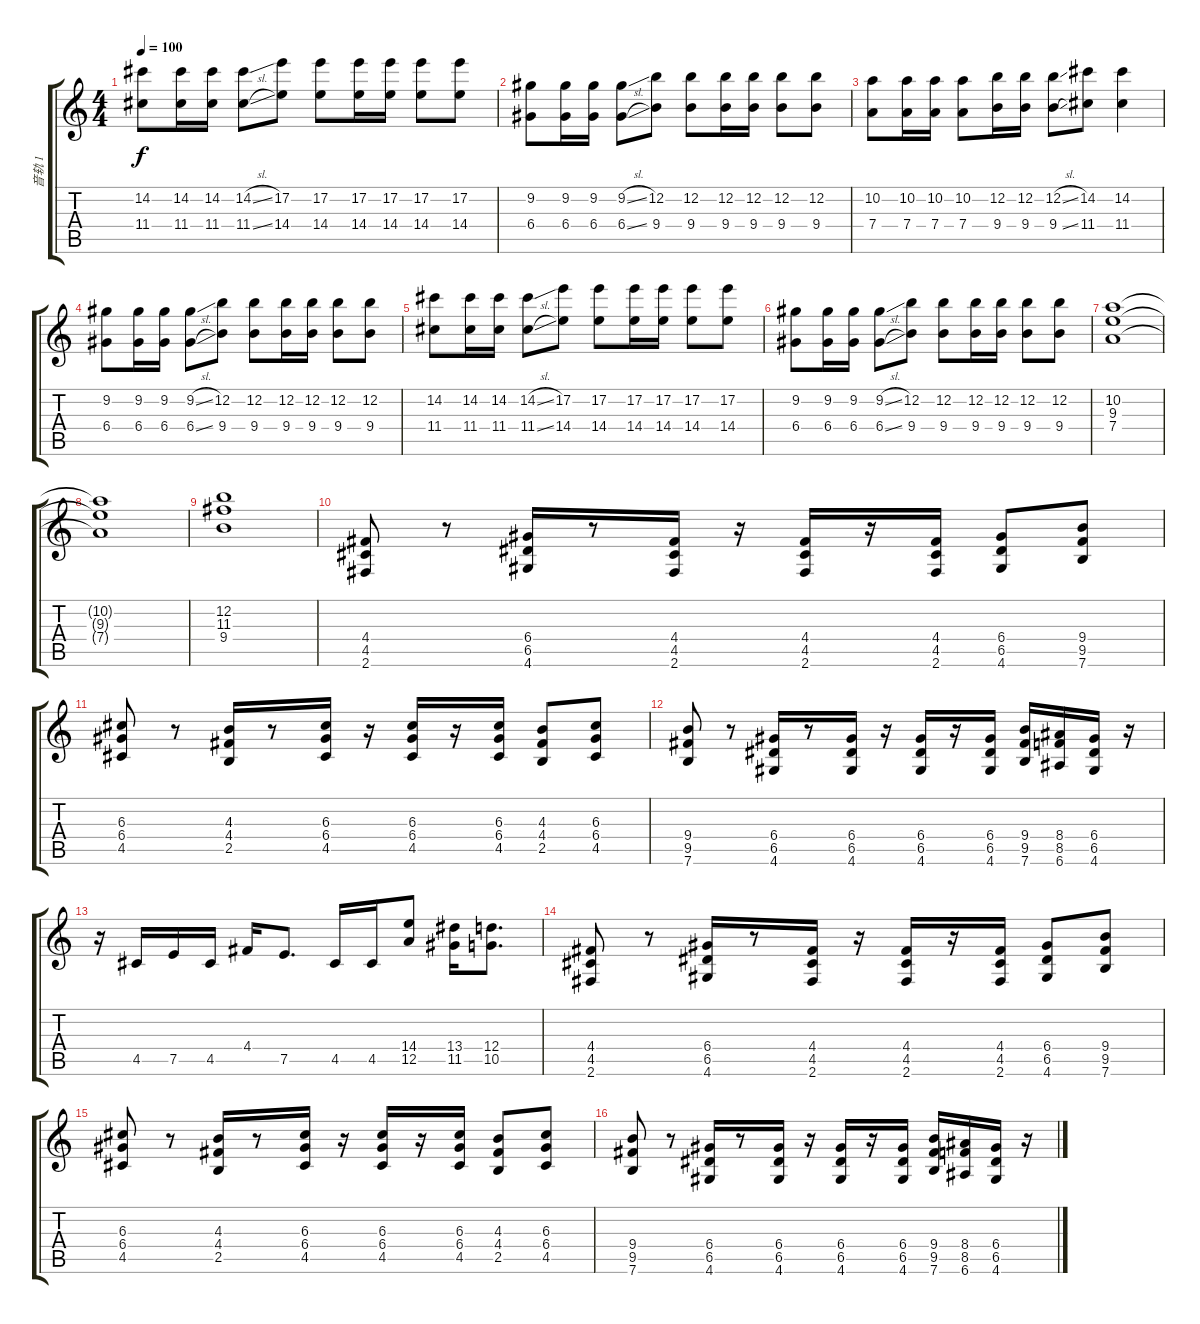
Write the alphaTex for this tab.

\track ("音轨 1" "音轨 1") {instrument distortionguitar}
\staff {score tabs}
\tuning (E4 B3 G3 D3 A2 E2) {hide}
\ts (4 4)
\tempo 100
\clef g2
\ks c
(14.2 11.4).8{dy f} (14.2 11.4).16 (14.2 11.4).16 (14.2{sl} 11.4{sl}).8 (17.2 14.4).8 (17.2 14.4).8 (17.2 14.4).16 (17.2 14.4).16 (17.2 14.4).8 (17.2 14.4).8 |
(9.2 6.4).8 (9.2 6.4).16 (9.2 6.4).16 (9.2{sl} 6.4{sl}).8 (12.2 9.4).8 (12.2 9.4).8 (12.2 9.4).16 (12.2 9.4).16 (12.2 9.4).8 (12.2 9.4).8 |
(10.2 7.4).8 (10.2 7.4).16 (10.2 7.4).16 (10.2 7.4).8 (12.2 9.4).16 (12.2 9.4).16 (12.2{sl} 9.4{sl}).8 (14.2 11.4).8 (14.2 11.4).4 |
(9.2 6.4).8 (9.2 6.4).16 (9.2 6.4).16 (9.2{sl} 6.4{sl}).8 (12.2 9.4).8 (12.2 9.4).8 (12.2 9.4).16 (12.2 9.4).16 (12.2 9.4).8 (12.2 9.4).8 |
(14.2 11.4).8 (14.2 11.4).16 (14.2 11.4).16 (14.2{sl} 11.4{sl}).8 (17.2 14.4).8 (17.2 14.4).8 (17.2 14.4).16 (17.2 14.4).16 (17.2 14.4).8 (17.2 14.4).8 |
(9.2 6.4).8 (9.2 6.4).16 (9.2 6.4).16 (9.2{sl} 6.4{sl}).8 (12.2 9.4).8 (12.2 9.4).8 (12.2 9.4).16 (12.2 9.4).16 (12.2 9.4).8 (12.2 9.4).8 |
(10.2 9.3 7.4).1 |
(10.2{t} 9.3{t} 7.4{t}).1 |
(12.2 11.3 9.4).1 |
(4.4 4.5 2.6).8 r.8 (6.4 6.5 4.6).16 r.8 (4.4 4.5 2.6).16 r.16 (4.4 4.5 2.6).16 r.16 (4.4 4.5 2.6).16 (6.4 6.5 4.6).8 (9.4 9.5 7.6).8 |
(6.3 6.4 4.5).8 r.8 (4.3 4.4 2.5).16 r.8 (6.3 6.4 4.5).16 r.16 (6.3 6.4 4.5).16 r.16 (6.3 6.4 4.5).16 (4.3 4.4 2.5).8 (6.3 6.4 4.5).8 |
(9.4 9.5 7.6).8 r.8 (6.4 6.5 4.6).16 r.8 (6.4 6.5 4.6).16 r.16 (6.4 6.5 4.6).16 r.16 (6.4 6.5 4.6).16 (9.4 9.5 7.6).16 (8.4 8.5 6.6).16 (6.4 6.5 4.6).16 r.16 |
r.16 4.5.16 7.5.16 4.5.16 4.4.16 7.5.8{d} 4.5.16 4.5.16 (14.4 12.5).8 (13.4 11.5).16 (12.4 10.5).8{d} |
(4.4 4.5 2.6).8 r.8 (6.4 6.5 4.6).16 r.8 (4.4 4.5 2.6).16 r.16 (4.4 4.5 2.6).16 r.16 (4.4 4.5 2.6).16 (6.4 6.5 4.6).8 (9.4 9.5 7.6).8 |
(6.3 6.4 4.5).8 r.8 (4.3 4.4 2.5).16 r.8 (6.3 6.4 4.5).16 r.16 (6.3 6.4 4.5).16 r.16 (6.3 6.4 4.5).16 (4.3 4.4 2.5).8 (6.3 6.4 4.5).8 |
(9.4 9.5 7.6).8 r.8 (6.4 6.5 4.6).16 r.8 (6.4 6.5 4.6).16 r.16 (6.4 6.5 4.6).16 r.16 (6.4 6.5 4.6).16 (9.4 9.5 7.6).16 (8.4 8.5 6.6).16 (6.4 6.5 4.6).16 r.16
